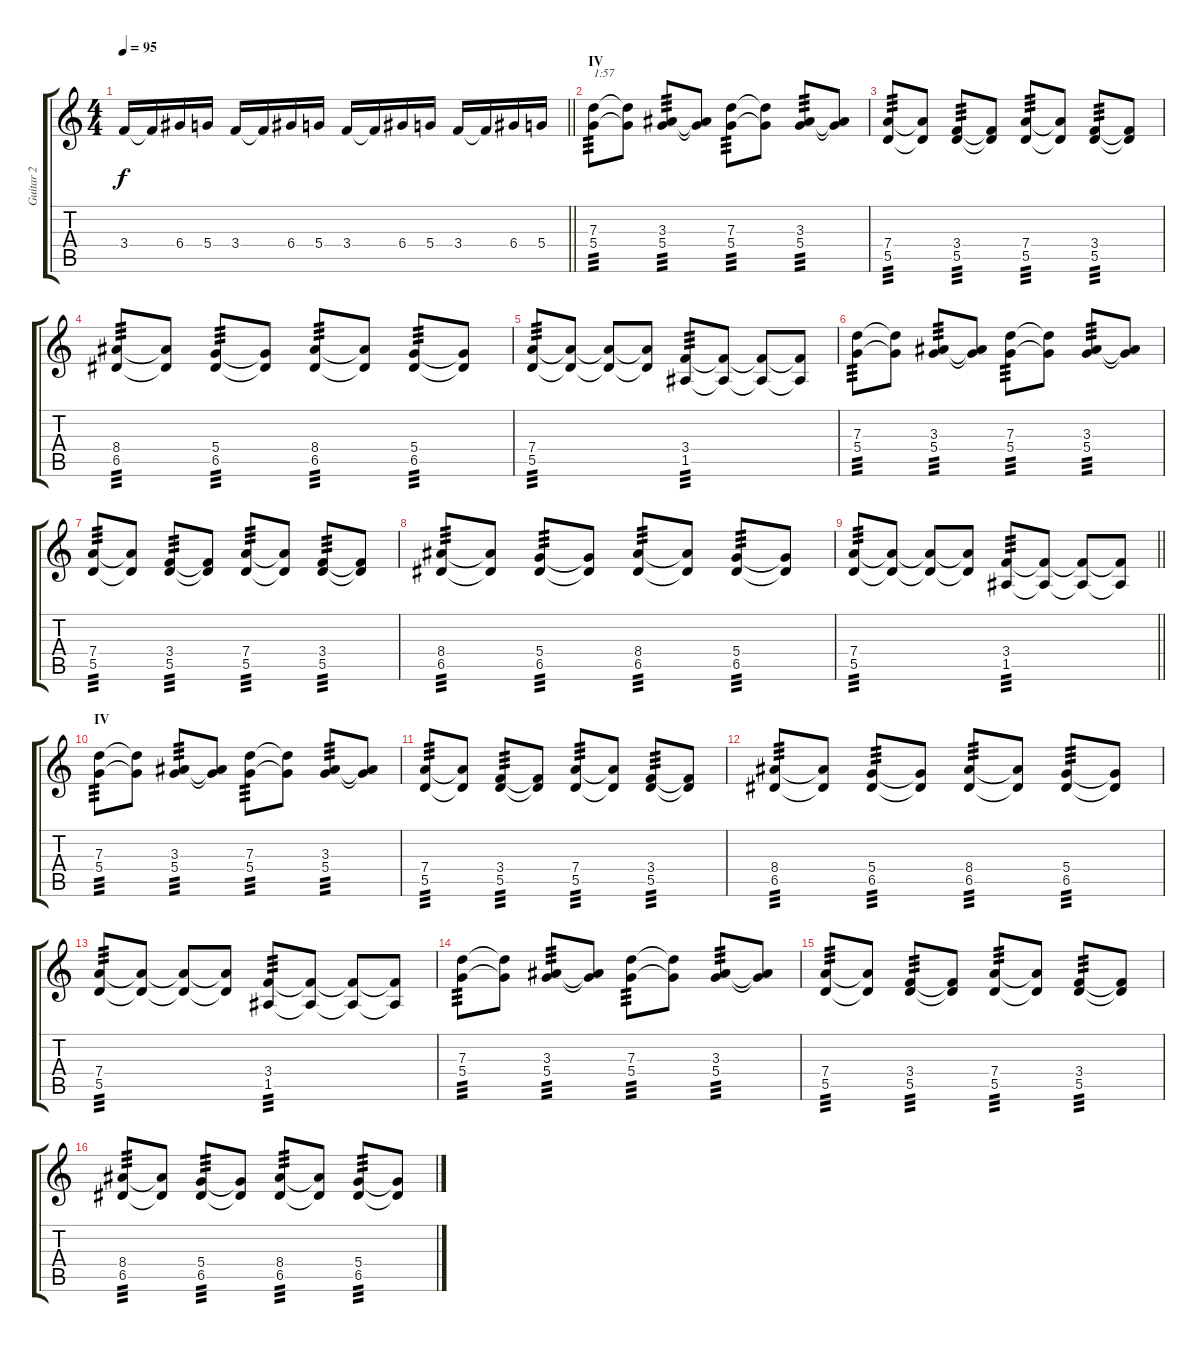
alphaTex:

\track ("Guitar 2" "Guitar 2") {instrument overdrivenguitar}
\staff {score tabs}
\tuning (E4 B3 G3 D3 A2 E2) {hide}
\ts (4 4)
\tempo 95
\clef g2
\barLineRight lightlight
\ks c
3.4.16{dy f} 3.4{t}.16 6.4.16 5.4.16 3.4.16 3.4{t}.16 6.4.16 5.4.16 3.4.16 3.4{t}.16 6.4.16 5.4.16 3.4.16 3.4{t}.16 6.4.16 5.4.16 |
\section ("" "IV")
(7.3 5.4).8{txt "1:57" tp 3} (7.3{t} 5.4{t}).8 (3.3 5.4).8{tp 3} (3.3{t} 5.4{t}).8 (7.3 5.4).8{tp 3} (7.3{t} 5.4{t}).8 (3.3 5.4).8{tp 3} (3.3{t} 5.4{t}).8 |
(7.4 5.5).8{tp 3} (7.4{t} 5.5{t}).8 (3.4 5.5).8{tp 3} (3.4{t} 5.5{t}).8 (7.4 5.5).8{tp 3} (7.4{t} 5.5{t}).8 (3.4 5.5).8{tp 3} (3.4{t} 5.5{t}).8 |
(8.4 6.5).8{tp 3} (8.4{t} 6.5{t}).8 (5.4 6.5).8{tp 3} (5.4{t} 6.5{t}).8 (8.4 6.5).8{tp 3} (8.4{t} 6.5{t}).8 (5.4 6.5).8{tp 3} (5.4{t} 6.5{t}).8 |
(7.4 5.5).8{tp 3} (7.4{t} 5.5{t}).8 (7.4{t} 5.5{t}).8 (7.4{t} 5.5{t}).8 (3.4 1.5).8{tp 3} (3.4{t} 1.5{t}).8 (3.4{t} 1.5{t}).8 (3.4{t} 1.5{t}).8 |
(7.3 5.4).8{tp 3} (7.3{t} 5.4{t}).8 (3.3 5.4).8{tp 3} (3.3{t} 5.4{t}).8 (7.3 5.4).8{tp 3} (7.3{t} 5.4{t}).8 (3.3 5.4).8{tp 3} (3.3{t} 5.4{t}).8 |
(7.4 5.5).8{tp 3} (7.4{t} 5.5{t}).8 (3.4 5.5).8{tp 3} (3.4{t} 5.5{t}).8 (7.4 5.5).8{tp 3} (7.4{t} 5.5{t}).8 (3.4 5.5).8{tp 3} (3.4{t} 5.5{t}).8 |
(8.4 6.5).8{tp 3} (8.4{t} 6.5{t}).8 (5.4 6.5).8{tp 3} (5.4{t} 6.5{t}).8 (8.4 6.5).8{tp 3} (8.4{t} 6.5{t}).8 (5.4 6.5).8{tp 3} (5.4{t} 6.5{t}).8 |
\barLineRight lightlight
(7.4 5.5).8{tp 3} (7.4{t} 5.5{t}).8 (7.4{t} 5.5{t}).8 (7.4{t} 5.5{t}).8 (3.4 1.5).8{tp 3} (3.4{t} 1.5{t}).8 (3.4{t} 1.5{t}).8 (3.4{t} 1.5{t}).8 |
\section ("" "IV")
(7.3 5.4).8{tp 3} (7.3{t} 5.4{t}).8 (3.3 5.4).8{tp 3} (3.3{t} 5.4{t}).8 (7.3 5.4).8{tp 3} (7.3{t} 5.4{t}).8 (3.3 5.4).8{tp 3} (3.3{t} 5.4{t}).8 |
(7.4 5.5).8{tp 3} (7.4{t} 5.5{t}).8 (3.4 5.5).8{tp 3} (3.4{t} 5.5{t}).8 (7.4 5.5).8{tp 3} (7.4{t} 5.5{t}).8 (3.4 5.5).8{tp 3} (3.4{t} 5.5{t}).8 |
(8.4 6.5).8{tp 3} (8.4{t} 6.5{t}).8 (5.4 6.5).8{tp 3} (5.4{t} 6.5{t}).8 (8.4 6.5).8{tp 3} (8.4{t} 6.5{t}).8 (5.4 6.5).8{tp 3} (5.4{t} 6.5{t}).8 |
(7.4 5.5).8{tp 3} (7.4{t} 5.5{t}).8 (7.4{t} 5.5{t}).8 (7.4{t} 5.5{t}).8 (3.4 1.5).8{tp 3} (3.4{t} 1.5{t}).8 (3.4{t} 1.5{t}).8 (3.4{t} 1.5{t}).8 |
(7.3 5.4).8{tp 3} (7.3{t} 5.4{t}).8 (3.3 5.4).8{tp 3} (3.3{t} 5.4{t}).8 (7.3 5.4).8{tp 3} (7.3{t} 5.4{t}).8 (3.3 5.4).8{tp 3} (3.3{t} 5.4{t}).8 |
(7.4 5.5).8{tp 3} (7.4{t} 5.5{t}).8 (3.4 5.5).8{tp 3} (3.4{t} 5.5{t}).8 (7.4 5.5).8{tp 3} (7.4{t} 5.5{t}).8 (3.4 5.5).8{tp 3} (3.4{t} 5.5{t}).8 |
(8.4 6.5).8{tp 3} (8.4{t} 6.5{t}).8 (5.4 6.5).8{tp 3} (5.4{t} 6.5{t}).8 (8.4 6.5).8{tp 3} (8.4{t} 6.5{t}).8 (5.4 6.5).8{tp 3} (5.4{t} 6.5{t}).8
